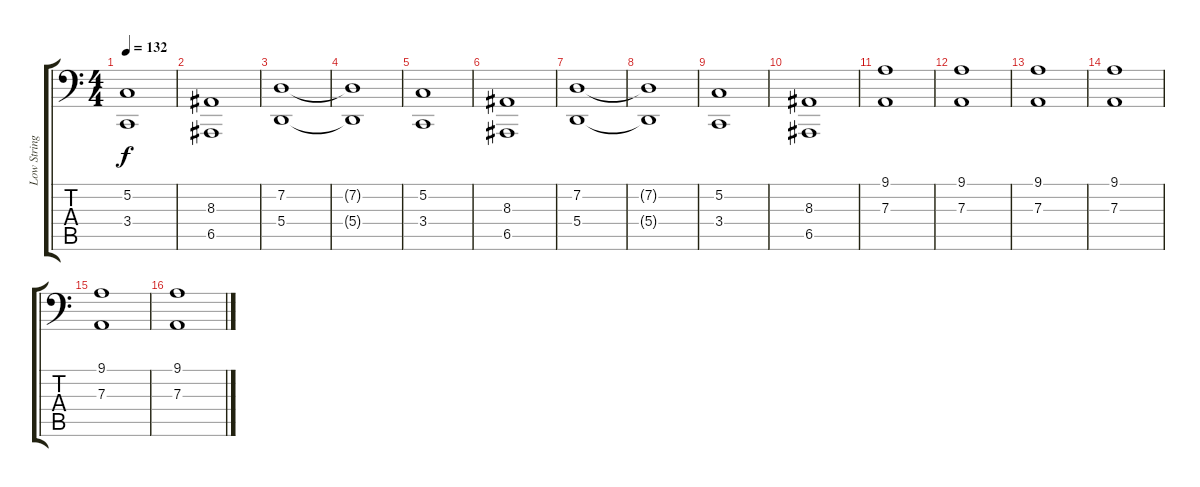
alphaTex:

\track ("Low Strings" "Low String") {instrument stringensemble1}
\staff {score tabs}
\tuning (C3 G2 D2 A1 E1 B0) {hide}
\ts (4 4)
\tempo 132
\clef f4
\ks c
(5.2 3.4).1{dy f} |
(8.3 6.5).1 |
(7.2 5.4).1 |
(7.2{t} 5.4{t}).1 |
(5.2 3.4).1 |
(8.3 6.5).1 |
(7.2 5.4).1 |
(7.2{t} 5.4{t}).1 |
(5.2 3.4).1 |
(8.3 6.5).1 |
(9.1 7.3).1 |
(9.1 7.3).1 |
(9.1 7.3).1 |
(9.1 7.3).1 |
(9.1 7.3).1 |
(9.1 7.3).1
